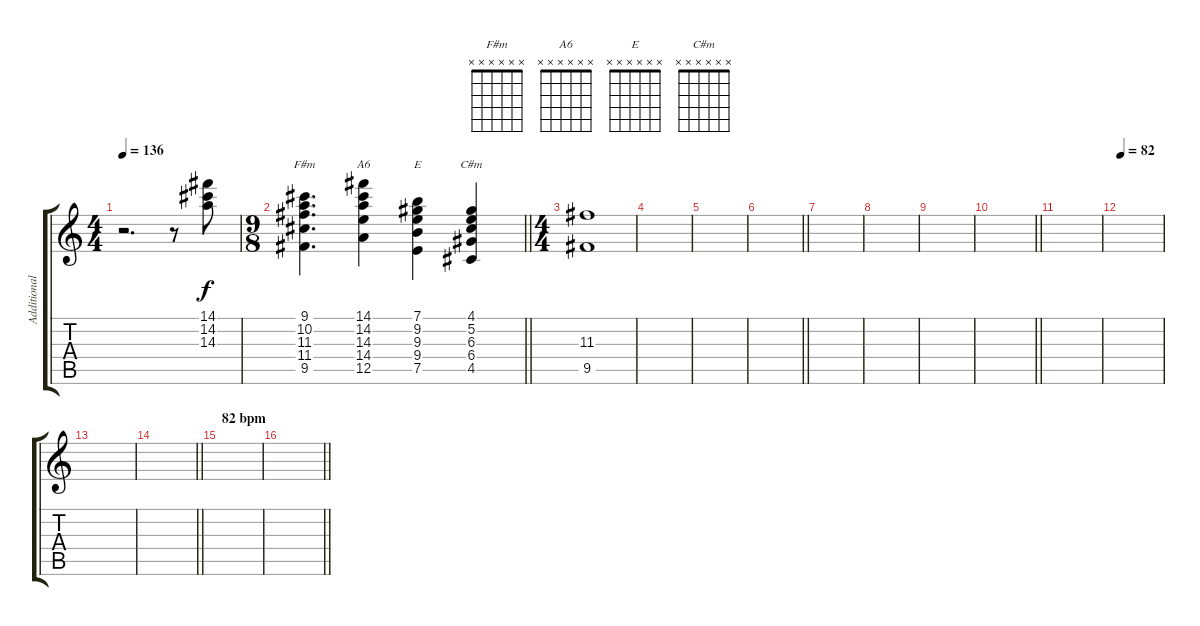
\track ("Additional Guitar" "Additional") {instrument electricguitarjazz}
\staff {score tabs}
\tuning (E4 B3 G3 D3 A2 D2) {hide}
\chord ("F#m" x x x x x x)
\chord ("A6" x x x x x x)
\chord ("E" x x x x x x)
\chord ("C#m" x x x x x x)
\ts (4 4)
\tempo 136
\clef g2
\ks c
r.2{d dy f} r.8 (14.1 14.2 14.3).8 |
\ts (9 8)
\barLineRight lightlight
(9.1 10.2 11.3 11.4 9.5).4{d ch "F#m"} (14.1 14.2 14.3 14.4 12.5).4{ch "A6"} (7.1 9.2 9.3 9.4 7.5).4{ch "E"} (4.1 5.2 6.3 6.4 4.5).4{ch "C#m"} |
\ts (4 4)
\section ("" "")
(11.3 9.5).1 |
|
|
\barLineRight lightlight
|
|
|
|
\barLineRight lightlight
|
|
\tempo 82
|
|
\barLineRight lightlight
|
\section ("" "82 bpm")
|
\barLineRight lightlight
